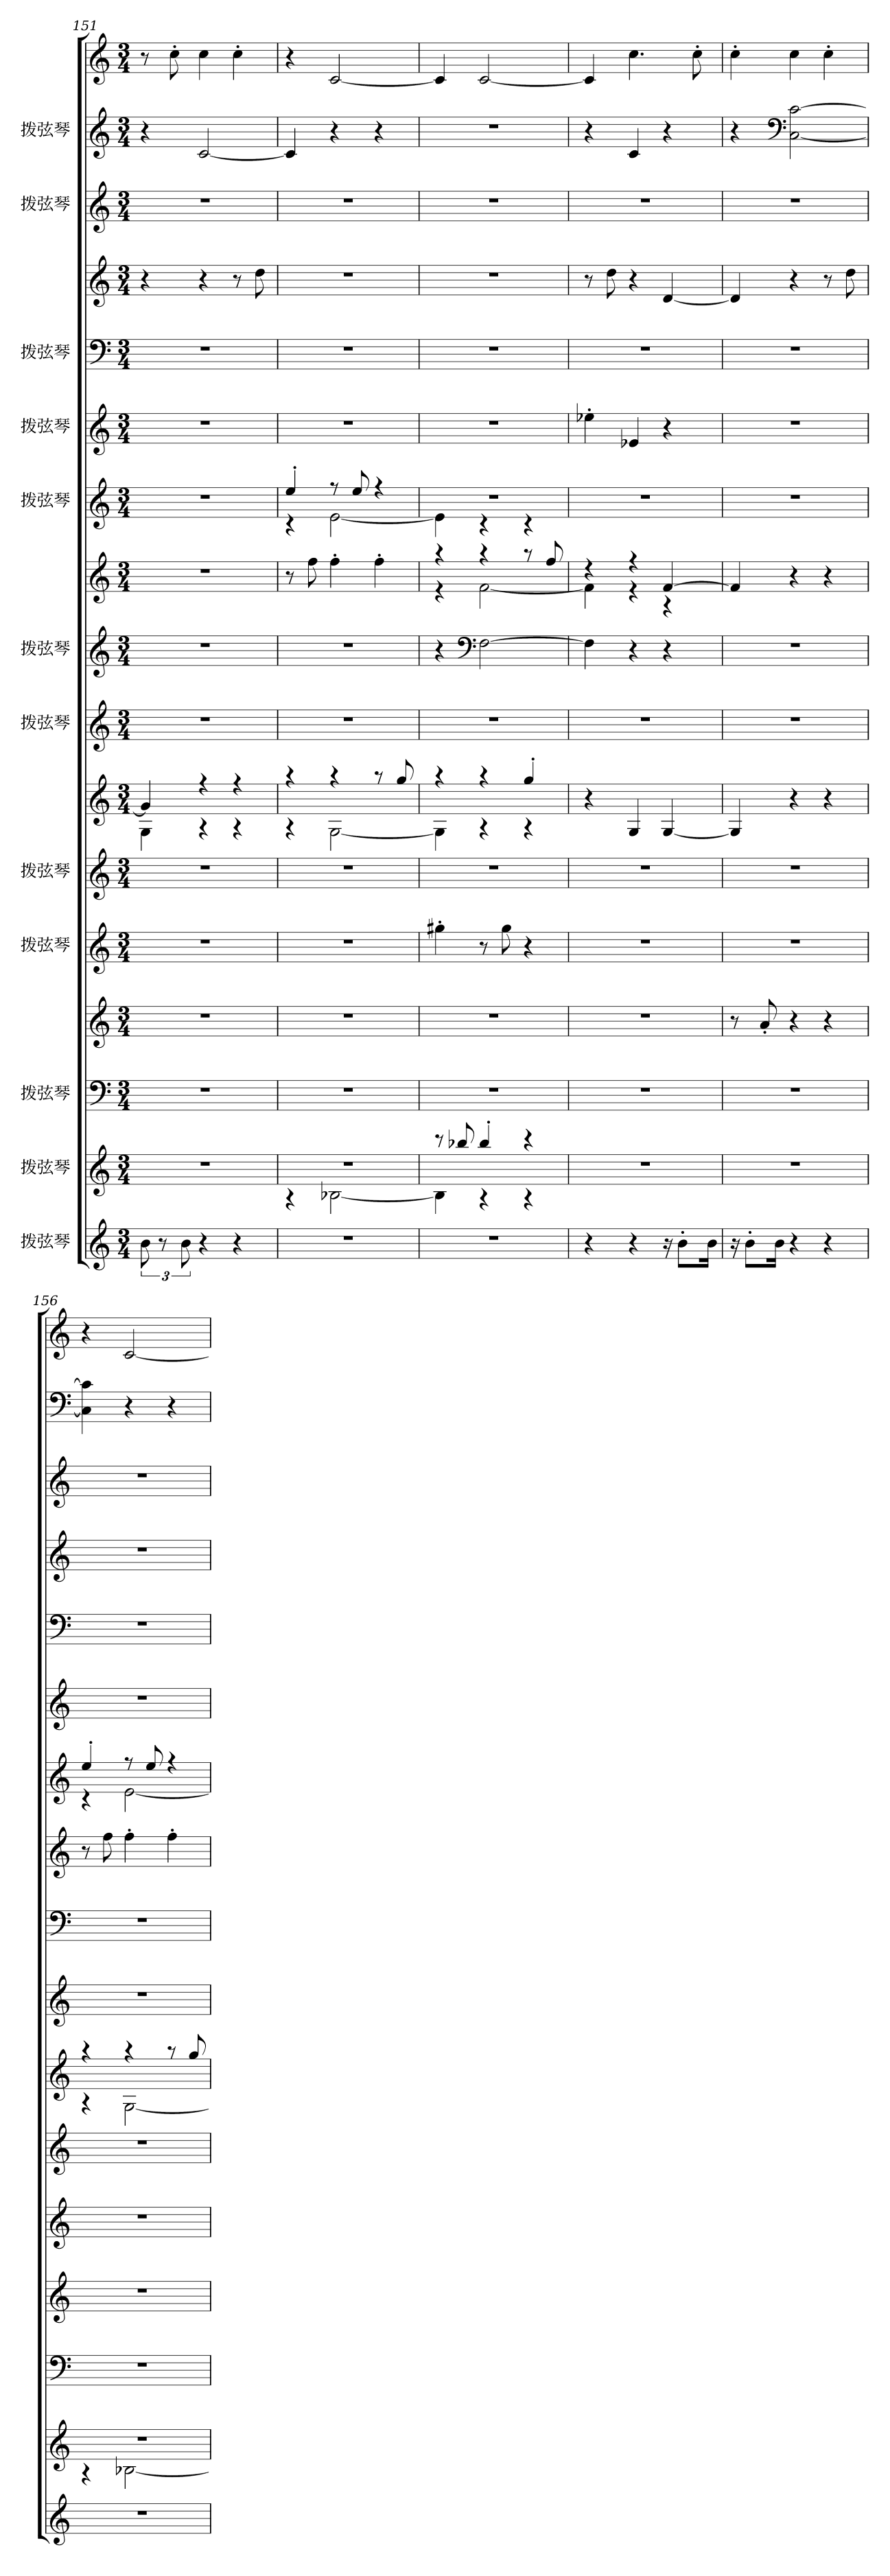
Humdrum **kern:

**kern	**kern	**kern	**kern	**kern	**kern	**kern	**kern	**kern	**kern	**kern	**kern	**kern	**kern	**kern	**kern	**kern
*part12	*part11	*part10	*part10	*part9	*part8	*part8	*part7	*part6	*part6	*part5	*part4	*part3	*part3	*part2	*part1	*part1
*staff17	*staff16	*staff15	*staff14	*staff13	*staff12	*staff11	*staff10	*staff9	*staff8	*staff7	*staff6	*staff5	*staff4	*staff3	*staff2	*staff1
*I"拨弦琴	*I"拨弦琴	*I"拨弦琴	*	*I"拨弦琴	*I"拨弦琴	*	*I"拨弦琴	*I"拨弦琴	*	*I"拨弦琴	*I"拨弦琴	*I"拨弦琴	*	*I"拨弦琴	*I"拨弦琴	*
*clefG2	*clefG2	*clefF4	*clefG2	*clefG2	*clefG2	*clefG2	*clefG2	*clefG2	*clefG2	*clefG2	*clefG2	*clefF4	*clefG2	*clefG2	*clefG2	*clefG2
*k[]	*k[]	*k[]	*k[]	*k[]	*k[]	*k[]	*k[]	*k[]	*k[]	*k[]	*k[]	*k[]	*k[]	*k[]	*k[]	*k[]
*M3/4	*M3/4	*M3/4	*M3/4	*M3/4	*M3/4	*M3/4	*M3/4	*M3/4	*M3/4	*M3/4	*M3/4	*M3/4	*M3/4	*M3/4	*M3/4	*M3/4
=151	=151	=151	=151	=151	=151	=151	=151	=151	=151	=151	=151	=151	=151	=151	=151	=151
*	*	*	*	*	*	*^	*	*	*	*	*	*	*	*	*	*
12b\	2.r	2.r	2.r	2.r	2.r	4g/]	4G\	2.r	2.r	2.r	2.r	2.r	2.r	4r	2.r	4r	8r
12r	.	.	.	.	.	.	.	.	.	.	.	.	.	.	.	.	.
.	.	.	.	.	.	.	.	.	.	.	.	.	.	.	.	.	8cc'\
12b\	.	.	.	.	.	.	.	.	.	.	.	.	.	.	.	.	.
4r	.	.	.	.	.	4r	4r	.	.	.	.	.	.	4r	.	[2c/	4cc\
4r	.	.	.	.	.	4r	4r	.	.	.	.	.	.	8r	.	.	4cc'\
.	.	.	.	.	.	.	.	.	.	.	.	.	.	8dd\	.	.	.
=152	=152	=152	=152	=152	=152	=152	=152	=152	=152	=152	=152	=152	=152	=152	=152	=152	=152
*	*^	*	*	*	*	*	*	*	*	*	*^	*	*	*	*	*	*
2.r	2.r	4r	2.r	2.r	2.r	2.r	4r	4r	2.r	2.r	8r	4ee'/	4r	2.r	2.r	2.r	2.r	4c/]	4r
.	.	.	.	.	.	.	.	.	.	.	8ff\	.	.	.	.	.	.	.	.
.	.	[2B-X\	.	.	.	.	4r	[2G\	.	.	4ff'\	8r	[2e\	.	.	.	.	4r	[2c/
.	.	.	.	.	.	.	.	.	.	.	.	8ee/	.	.	.	.	.	.	.
.	.	.	.	.	.	.	8r	.	.	.	4ff'\	4r	.	.	.	.	.	4r	.
.	.	.	.	.	.	.	8gg/	.	.	.	.	.	.	.	.	.	.	.	.
=153	=153	=153	=153	=153	=153	=153	=153	=153	=153	=153	=153	=153	=153	=153	=153	=153	=153	=153	=153
*	*	*	*	*	*	*	*	*	*	*	*^	*	*	*	*	*	*	*	*
2.r	8r	4B-\]	2.r	2.r	4gg#X'\	2.r	4r	4G\]	2.r	4r	4r	4r	2.r	4e\]	2.r	2.r	2.r	2.r	2.r	4c/]
.	8bb-X/	.	.	.	.	.	.	.	.	.	.	.	.	.	.	.	.	.	.	.
*	*	*	*	*	*	*	*	*	*	*clefF4	*	*	*	*	*	*	*	*	*	*
.	4bb-'/	4r	.	.	8r	.	4r	4r	.	[2F\	4r	[2f\	.	4r	.	.	.	.	.	[2c/
.	.	.	.	.	8gg#\	.	.	.	.	.	.	.	.	.	.	.	.	.	.	.
.	4r	4r	.	.	4r	.	4gg'/	4r	.	.	8r	.	.	4r	.	.	.	.	.	.
.	.	.	.	.	.	.	.	.	.	.	8ff/	.	.	.	.	.	.	.	.	.
*	*v	*v	*	*	*	*	*v	*v	*	*	*	*	*v	*v	*	*	*	*	*	*
=154	=154	=154	=154	=154	=154	=154	=154	=154	=154	=154	=154	=154	=154	=154	=154	=154	=154
4r	2.r	2.r	2.r	2.r	2.r	4r	2.r	4F\]	4r	4f\]	2.r	4ee-X'\	2.r	8r	2.r	4r	4c/]
.	.	.	.	.	.	.	.	.	.	.	.	.	.	8dd\	.	.	.
4r	.	.	.	.	.	4G/	.	4r	4r	4r	.	4e-X/	.	4r	.	4c/	4.cc\
16r	.	.	.	.	.	[4G/	.	4r	[4f/	4r	.	4r	.	[4d/	.	4r	.
8b'\L	.	.	.	.	.	.	.	.	.	.	.	.	.	.	.	.	.
.	.	.	.	.	.	.	.	.	.	.	.	.	.	.	.	.	8cc'\
16b\Jk	.	.	.	.	.	.	.	.	.	.	.	.	.	.	.	.	.
*	*	*	*	*	*	*	*	*	*v	*v	*	*	*	*	*	*	*
=155	=155	=155	=155	=155	=155	=155	=155	=155	=155	=155	=155	=155	=155	=155	=155	=155
16r	2.r	2.r	8r	2.r	2.r	4G/]	2.r	2.r	4f/]	2.r	2.r	2.r	4d/]	2.r	4r	4cc'\
8b'\L	.	.	.	.	.	.	.	.	.	.	.	.	.	.	.	.
.	.	.	8a'/	.	.	.	.	.	.	.	.	.	.	.	.	.
16b\Jk	.	.	.	.	.	.	.	.	.	.	.	.	.	.	.	.
*	*	*	*	*	*	*	*	*	*	*	*	*	*	*	*clefF4	*
4r	.	.	4r	.	.	4r	.	.	4r	.	.	.	4r	.	[2C\ [2c\	4cc\
4r	.	.	4r	.	.	4r	.	.	4r	.	.	.	8r	.	.	4cc'\
.	.	.	.	.	.	.	.	.	.	.	.	.	8dd\	.	.	.
!!LO:PB:g=z
=156	=156	=156	=156	=156	=156	=156	=156	=156	=156	=156	=156	=156	=156	=156	=156	=156
*	*^	*	*	*	*	*^	*	*	*	*^	*	*	*	*	*	*
2.r	2.r	4r	2.r	2.r	2.r	2.r	4r	4r	2.r	2.r	8r	4ee'/	4r	2.r	2.r	2.r	2.r	4C\] 4c\]	4r
.	.	.	.	.	.	.	.	.	.	.	8ff\	.	.	.	.	.	.	.	.
.	.	[2B-X\	.	.	.	.	4r	[2G\	.	.	4ff'\	8r	[2e\	.	.	.	.	4r	[2c/
.	.	.	.	.	.	.	.	.	.	.	.	8ee/	.	.	.	.	.	.	.
.	.	.	.	.	.	.	8r	.	.	.	4ff'\	4r	.	.	.	.	.	4r	.
.	.	.	.	.	.	.	8gg/	.	.	.	.	.	.	.	.	.	.	.	.
*	*v	*v	*	*	*	*	*v	*v	*	*	*	*v	*v	*	*	*	*	*	*
=	=	=	=	=	=	=	=	=	=	=	=	=	=	=	=	=
*-	*-	*-	*-	*-	*-	*-	*-	*-	*-	*-	*-	*-	*-	*-	*-	*-
